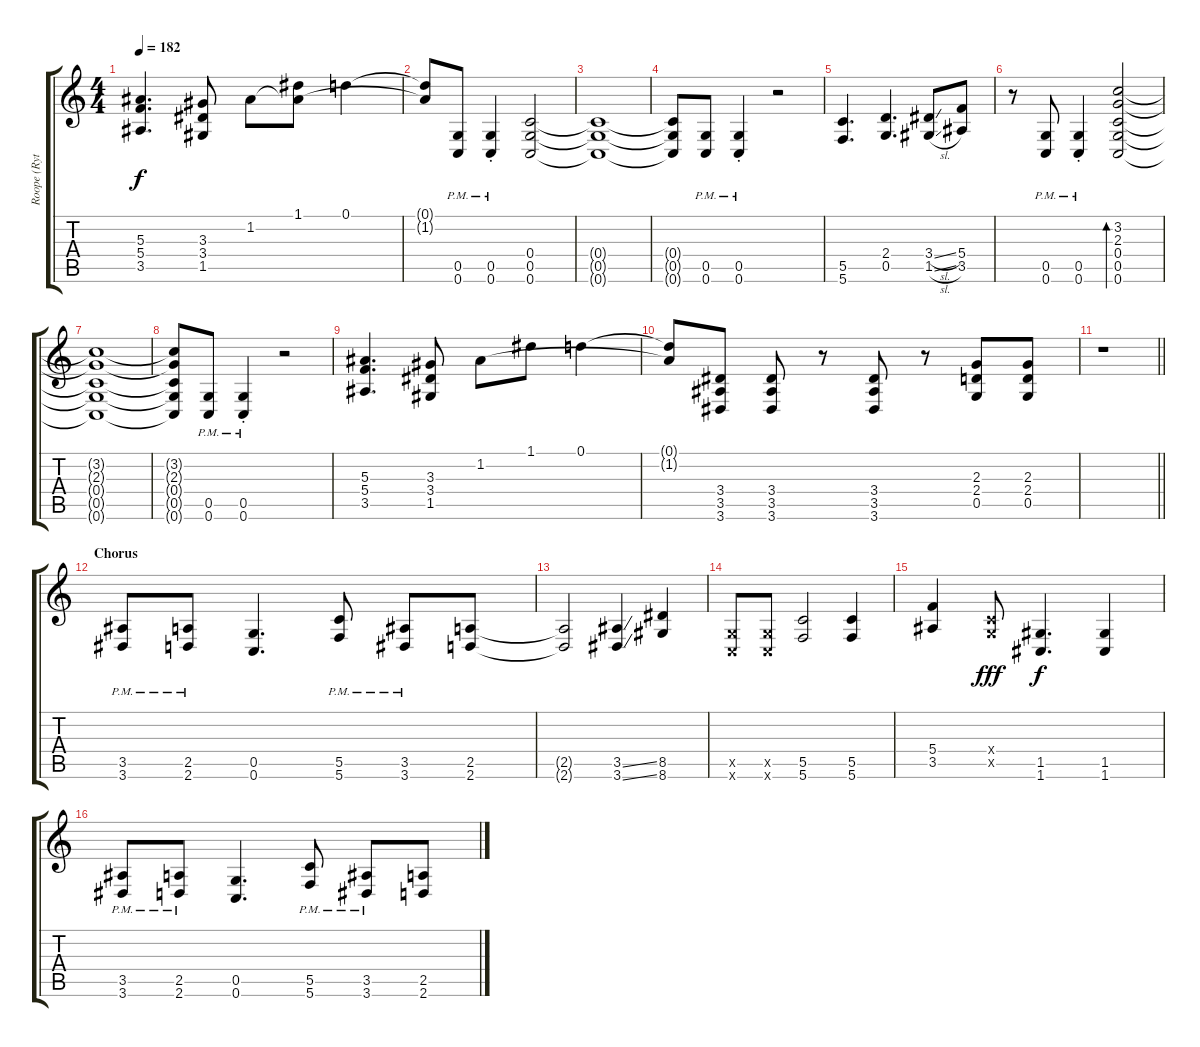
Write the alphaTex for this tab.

\track ("Roope (Rythm Guitar)" "Roope (Ryt") {instrument distortionguitar}
\staff {score tabs}
\tuning (D4 A3 F3 C3 G2 C2) {hide}
\ts (4 4)
\tempo 182
\clef g2
\ks c
(5.3 5.4 3.5).4{d dy f} (3.3 3.4 1.5).8 1.2.8 (1.1 1.2{t}).8 0.1.4 |
(0.1{t} 1.2{t}).8 (0.5{pm} 0.6{pm}).8 (0.5{pm st} 0.6{pm st}).4 (0.4 0.5 0.6).2 |
(0.4{t} 0.5{t} 0.6{t}).1 |
(0.4{t} 0.5{t} 0.6{t}).8 (0.5{pm} 0.6{pm}).8 (0.5{pm st} 0.6{pm st}).4 r.2 |
(5.5 5.6).4{d} (2.4 0.5).4{d} (3.4{sl} 1.5{sl}).8 (5.4 3.5).8 |
r.8 (0.5{pm} 0.6{pm}).8 (0.5{pm st} 0.6{pm st}).4 (3.2 2.3 0.4 0.5 0.6).2{bd 120 volume 11} |
(3.2{t} 2.3{t} 0.4{t} 0.5{t} 0.6{t}).1 |
(3.2{t} 2.3{t} 0.4{t} 0.5{t} 0.6{t}).8 (0.5{pm} 0.6{pm}).8{volume 13} (0.5{pm st} 0.6{pm st}).4 r.2 |
(5.3 5.4 3.5).4{d} (3.3 3.4 1.5).8 1.2.8 1.1.8 0.1.4 |
(0.1{t} 1.2{t}).8 (3.4 3.5 3.6).8 (3.4 3.5 3.6).8 r.8 (3.4 3.5 3.6).8 r.8 (2.3 2.4 0.5).8 (2.3 2.4 0.5).8 |
\barLineRight lightlight
r.1 |
\section ("" "Chorus")
(3.5{pm} 3.6{pm}).8{volume 13 balance 13 instrument distortionguitar} (2.5{pm} 2.6{pm}).8 (0.5 0.6).4{d} (5.5{pm} 5.6{pm}).8 (3.5{pm} 3.6{pm}).8 (2.5 2.6).8 |
(2.5{t} 2.6{t}).2 (3.5{ss} 3.6{ss}).4 (8.5 8.6).4 |
(0.5{x} 0.6{x}).8 (0.5{x} 0.6{x}).8 (5.5 5.6).2 (5.5 5.6).4 |
(5.4 3.5).4 (0.4{x} 0.5{x}).8{dy fff} (1.5 1.6).4{d dy f} (1.5 1.6).4 |
(3.5{pm} 3.6{pm}).8 (2.5{pm} 2.6{pm}).8 (0.5 0.6).4{d} (5.5{pm} 5.6{pm}).8 (3.5{pm} 3.6{pm}).8 (2.5 2.6).8
